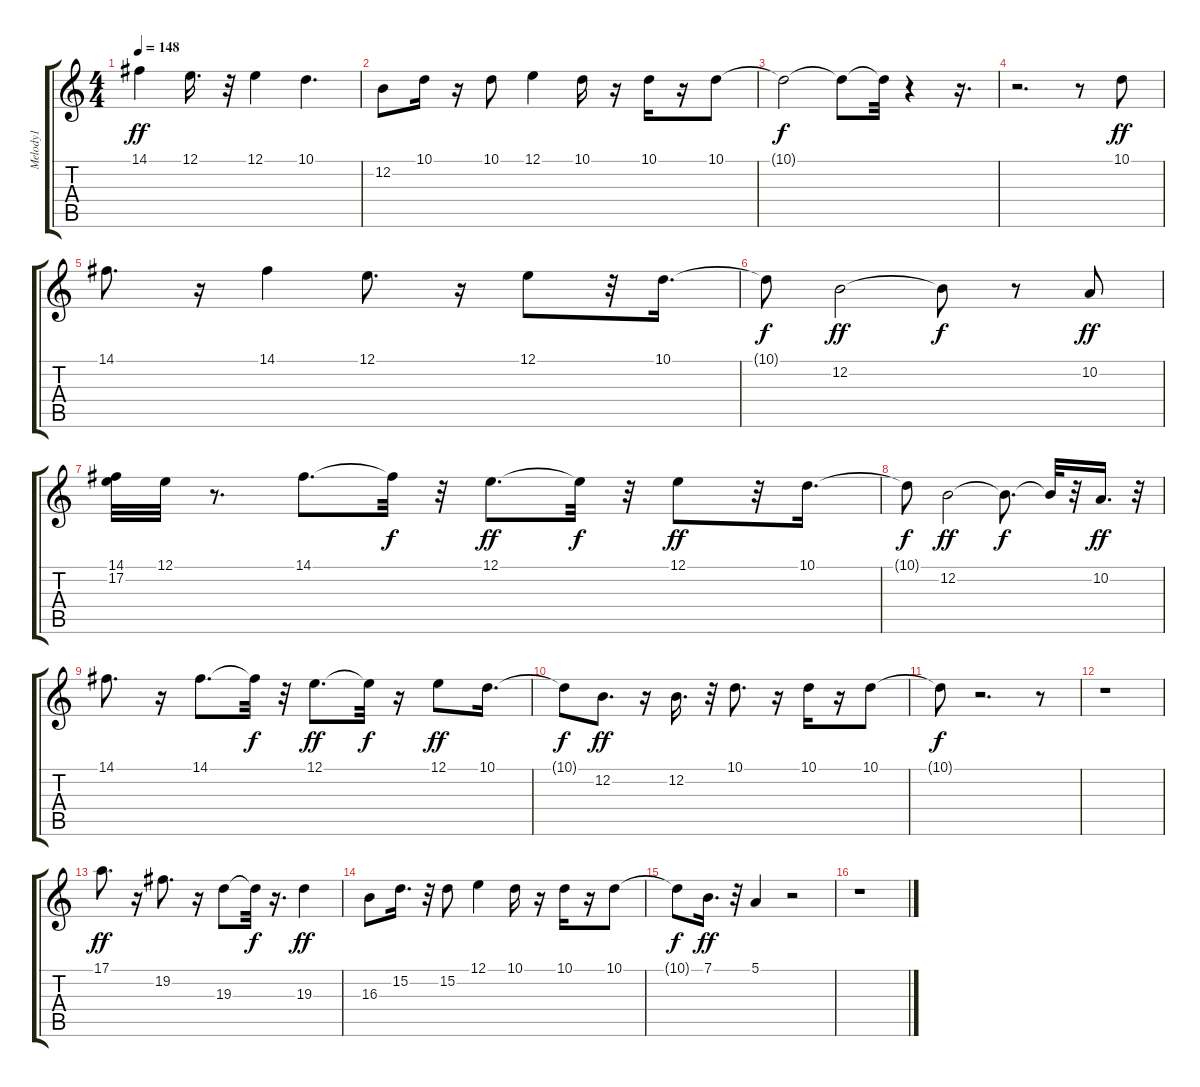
\track ("Melody1" "Melody1") {instrument flute}
\staff {score tabs}
\tuning (E4 B3 G3 D3 A2 E2) {hide}
\ts (4 4)
\tempo 148
\clef g2
\ks c
14.1.4{dy ff} 12.1.16{d} r.32 12.1.4 10.1.4{d} |
12.2.8 10.1.16 r.16 10.1.8 12.1.4 10.1.16 r.16 10.1.16 r.16 10.1.8 |
10.1{t}.2{dy f} 10.1{t}.8 10.1{t}.32 r.4 r.16{d} |
r.2{d} r.8 10.1.8{dy ff} |
14.1.8{d} r.16 14.1.4 12.1.8{d} r.16 12.1.8 r.32 10.1.16{d} |
10.1{t}.8{dy f} 12.2.2{dy ff} 12.2{t}.8{dy f} r.8 10.2.8{dy ff} |
(14.1 17.2).32 12.1.32 r.8{d} 14.1.8{d} 14.1{t}.32{dy f} r.32 12.1.8{d dy ff} 12.1{t}.32{dy f} r.32 12.1.8{dy ff} r.32 10.1.16{d} |
10.1{t}.8{dy f} 12.2.2{dy ff} 12.2{t}.8{d dy f} 12.2{t}.32 r.32 10.2.16{d dy ff} r.32 |
14.1.8{d} r.16 14.1.8{d} 14.1{t}.32{dy f} r.32 12.1.8{d dy ff} 12.1{t}.32{dy f} r.16 12.1.8{dy ff} 10.1.16{d} |
10.1{t}.8{dy f} 12.2.8{d dy ff} r.16 12.2.16{d} r.32 10.1.8{d} r.16 10.1.16 r.16 10.1.8 |
10.1{t}.8{dy f} r.2{d} r.8 |
r.1 |
17.1.8{d dy ff} r.16 19.2.8{d} r.16 19.3.8 19.3{t}.32{dy f} r.16{d} 19.3.4{dy ff} |
16.3.8 15.2.16{d} r.32 15.2.8 12.1.4 10.1.16 r.16 10.1.16 r.16 10.1.8 |
10.1{t}.8{dy f} 7.1.16{d dy ff} r.32 5.1.4 r.2 |
r.1
